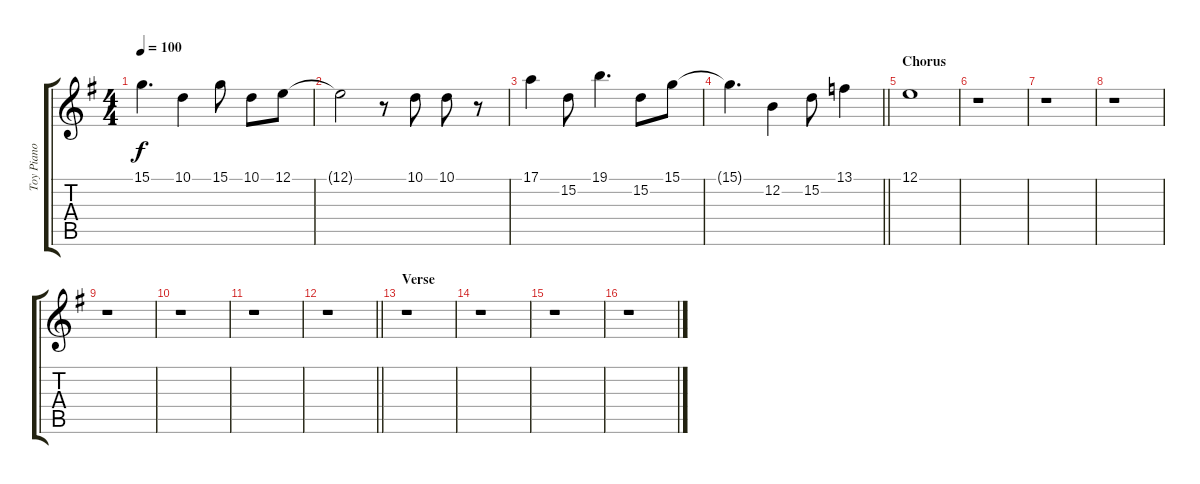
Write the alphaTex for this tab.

\track ("Toy Piano" "Toy Piano") {instrument musicbox}
\staff {score tabs}
\tuning (E4 B3 G3 D3 A2 E2) {hide}
\ts (4 4)
\tempo 100
\clef g2
\ks g
15.1{t}.4{d dy f} 10.1.4 15.1.8 10.1.8 12.1.8 |
12.1{t}.2 r.8 10.1.8 10.1.8 r.8 |
17.1.4 15.2.8 19.1.4{d} 15.2.8 15.1.8 |
\barLineRight lightlight
15.1{t}.4{d} 12.2.4 15.2.8 13.1.4 |
\section ("" "Chorus")
12.1.1 |
r.1 |
r.1 |
r.1 |
r.1 |
r.1 |
r.1 |
\barLineRight lightlight
r.1 |
\section ("" "Verse")
r.1 |
r.1 |
r.1 |
r.1
